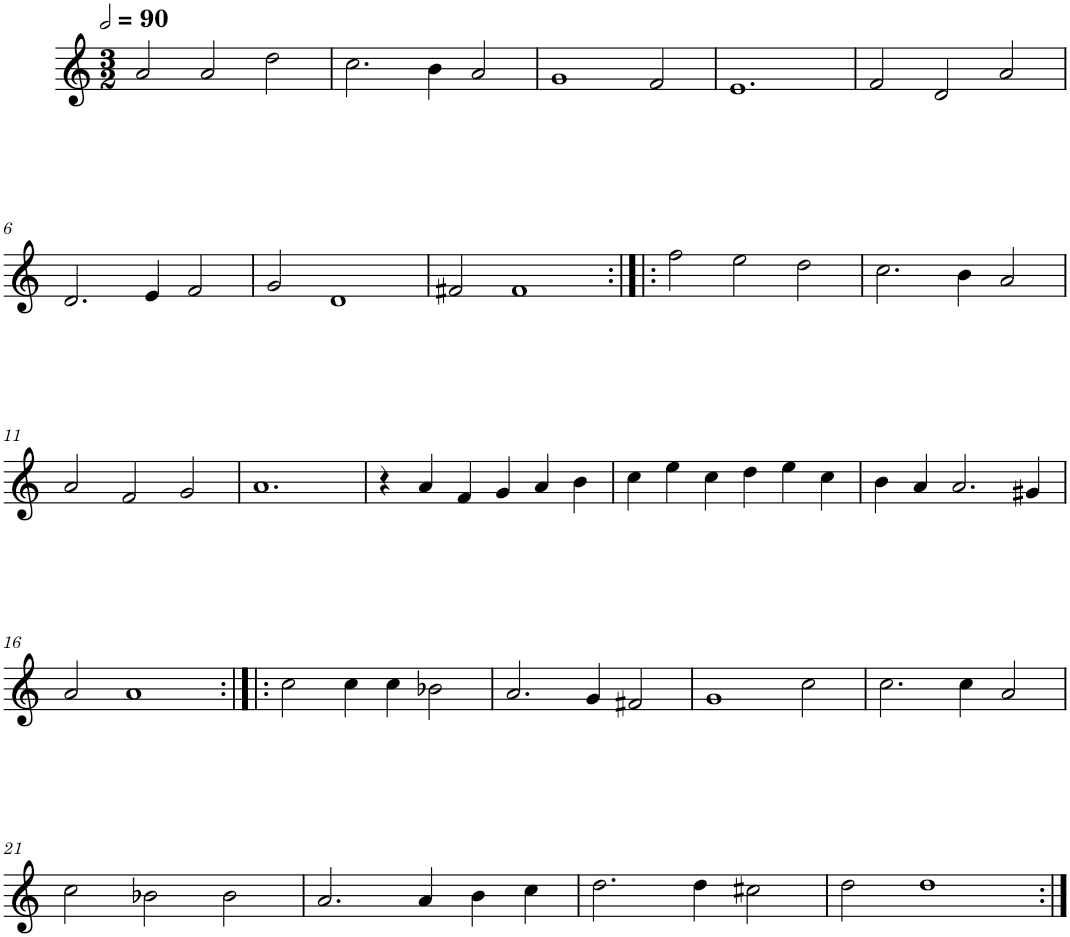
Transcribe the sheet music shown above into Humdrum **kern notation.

**kern
*part1
*staff1
*I"Cinq parties
*clefG2
*k[]
*M3/2
*MM180
=1
2a/
2a/
2dd\
=2
2.cc\
4b\
2a/
=3
1g
2f/
=4
1.e
=5
2f/
2d/
2a/
!!LO:LB:g=z
=6
2.d/
4e/
2f/
=7
2g/
1d
=8
2f#X/
1f#
=9:|!|:
2ff\
2ee\
2dd\
=10
2.cc\
4b\
2a/
!!LO:LB:g=z
=11
2a/
2f/
2g/
=12
1.a
=13
4r
4a/
4f/
4g/
4a/
4b\
=14
4cc\
4ee\
4cc\
4dd\
4ee\
4cc\
=15
4b\
4a/
2.a/
4g#X/
!!LO:LB:g=z
=16
2a/
1a
=17:|!|:
2cc\
4cc\
4cc\
2b-X\
=18
2.a/
4g/
2f#X/
=19
1g
2cc\
=20
2.cc\
4cc\
2a/
!!LO:LB:g=z
=21
2cc\
2b-X\
2b-\
=22
2.a/
4a/
4b\
4cc\
=23
2.dd\
4dd\
2cc#X\
=24
2dd\
1dd
=:|!
*-
